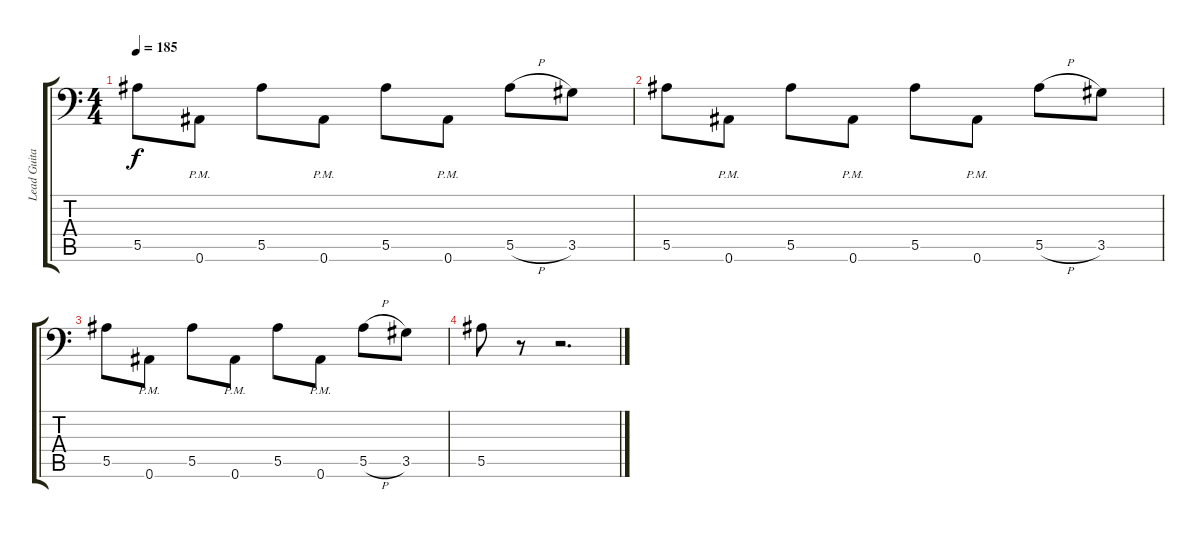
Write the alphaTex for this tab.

\track ("Lead Guitar: Michael Bujaki" "Lead Guita") {instrument overdrivenguitar}
\staff {score tabs}
\tuning (C4 G3 Eb3 Bb2 F2 Bb1) {hide}
\ts (4 4)
\tempo 185
\clef f4
\ks c
5.5.8{dy f} 0.6{pm}.8 5.5.8 0.6{pm}.8 5.5.8 0.6{pm}.8 5.5{h}.8 3.5.8 |
5.5.8 0.6{pm}.8 5.5.8 0.6{pm}.8 5.5.8 0.6{pm}.8 5.5{h}.8 3.5.8 |
5.5.8 0.6{pm}.8 5.5.8 0.6{pm}.8 5.5.8 0.6{pm}.8 5.5{h}.8 3.5.8 |
5.5.8 r.8 r.2{d}
